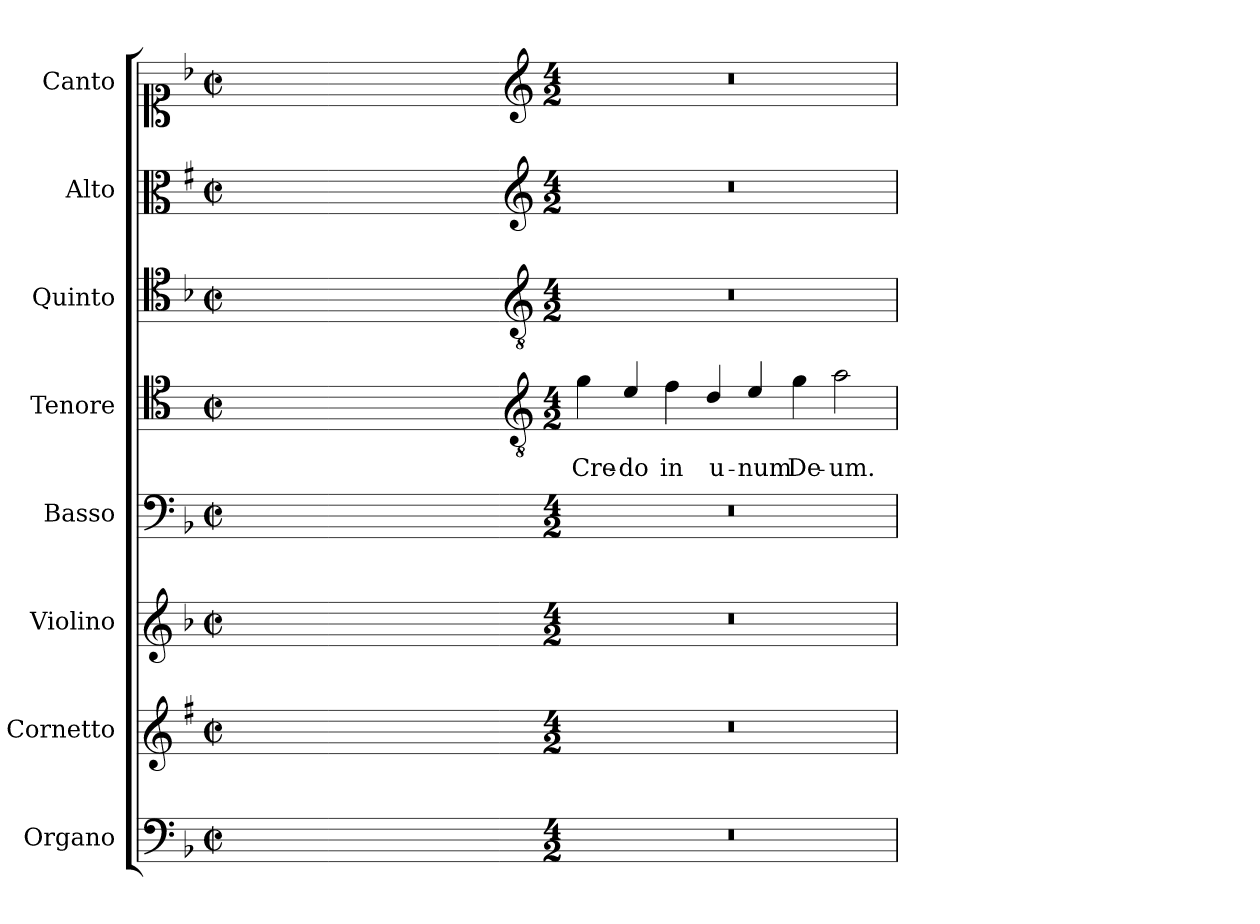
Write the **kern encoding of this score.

**kern	**kern	**kern	**kern	**kern	**text	**kern	**kern	**kern
*part8	*part7	*part6	*part5	*part4	*part4	*part3	*part2	*part1
*staff8	*staff7	*staff6	*staff5	*staff4	*staff4	*staff3	*staff2	*staff1
*I"Organo	*I"Cornetto	*I"Violino	*I"Basso	*I"Tenore	*	*I"Quinto	*I"Alto	*I"Canto
*I'Or	*I'Cto.	*I'Vln.	*I'B	*I'T	*	*	*I'A	*I'C
*clefF4	*clefG2	*clefG2	*clefF4	*clefC4	*	*clefC4	*clefC3	*clefC1
*	*ITrd1c2	*	*	*ITrd4c7	*	*	*ITrd1c2	*
*k[b-]	*k[b-]	*k[b-]	*k[b-]	*k[b-]	*	*k[b-]	*k[b-]	*k[b-]
*F:	*F:	*F:	*F:	*F:	*	*F:	*F:	*F:
*M2/2	*M2/2	*M2/2	*M2/2	*M2/2	*	*M2/2	*M2/2	*M2/2
*met(c|)	*met(c|)	*met(c|)	*met(c|)	*met(c|)	*	*met(c|)	*met(c|)	*met(c|)
=	=	=	=	=	=	=	=	=
1ryy	1ryy	1ryy	1ryy	1ryy	.	1ryy	1ryy	1ryy
=1X-	=1X-	=1X-	=1X-	=1X-	=1X-	=1X-	=1X-	=1X-
4ryy	4ryy	4ryy	4ryy	4ryy	.	4ryy	4ryy	4ryy
4ryy	4ryy	4ryy	4ryy	4ryy	.	4ryy	4ryy	4ryy
4ryy	4ryy	4ryy	4ryy	4ryy	.	4ryy	4ryy	4ryy
4ryy	4ryy	4ryy	4ryy	4ryy	.	4ryy	4ryy	4ryy
=1-	=1-	=1-	=1-	=1-	=1-	=1-	=1-	=1-
*	*	*	*	*clefGv2	*	*clefGv2	*clefG2	*clefG2
*M4/2	*M4/2	*M4/2	*M4/2	*M4/2	*	*M4/2	*M4/2	*M4/2
!	!	!	!	!	!LO:LY:b	!	!	!
0r	0r	0r	0r	4c\	Cre-	0r	0r	0r
!	!	!	!	!	!LO:LY:b	!	!	!
.	.	.	.	4A/	-do	.	.	.
!	!	!	!	!	!LO:LY:b	!	!	!
.	.	.	.	4B-\	in	.	.	.
!	!	!	!	!	!LO:LY:b	!	!	!
.	.	.	.	4G/	u-	.	.	.
!	!	!	!	!	!LO:LY:b	!	!	!
.	.	.	.	4A/	-num	.	.	.
!	!	!	!	!	!LO:LY:b	!	!	!
.	.	.	.	4c\	De-	.	.	.
!	!	!	!	!	!LO:LY:b	!	!	!
.	.	.	.	2d\	-um.	.	.	.
=	=	=	=	=	=	=	=	=
*-	*-	*-	*-	*-	*-	*-	*-	*-
